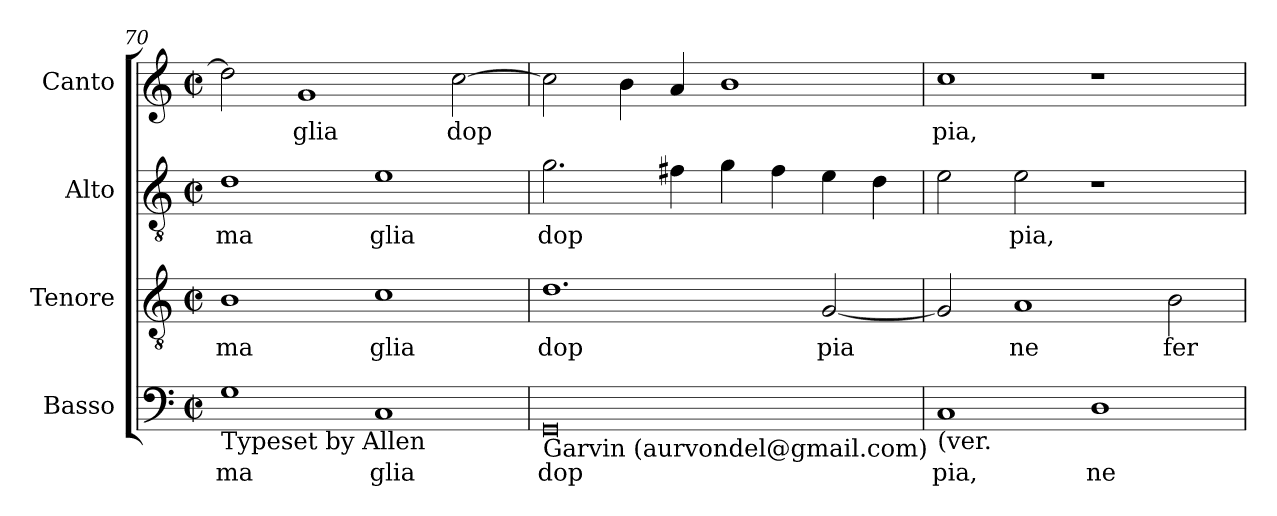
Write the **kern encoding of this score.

**kern	**text	**kern	**text	**kern	**text	**kern	**text
*part4	*part4	*part3	*part3	*part2	*part2	*part1	*part1
*staff4	*staff4	*staff3	*staff3	*staff2	*staff2	*staff1	*staff1
*I"Basso	*	*I"Tenore	*	*I"Alto	*	*I"Canto	*
*I'Basso	*	*I'Tenore	*	*I'Alto	*	*I'Canto	*
*clefF4	*	*clefGv2	*	*clefGv2	*	*clefG2	*
*k[]	*	*k[]	*	*k[]	*	*k[]	*
*C:	*	*C:	*	*C:	*	*C:	*
*M2/2	*	*M2/2	*	*M2/2	*	*M2/2	*
*met(c|)	*	*met(c|)	*	*met(c|)	*	*met(c|)	*
=70	=70	=70	=70	=70	=70	=70	=70
!LO:TX:b:t=Typeset by Allen	!	!	!	!	!	!	!
!	!LO:LY:b:cj	!	!LO:LY:b:cj	!	!LO:LY:b:cj	!	!LO:LY:b:cj
1G	ma	1B	ma	1d	ma	2dd\]	--
!	!	!	!	!	!	!	!LO:LY:b:cj
.	.	.	.	.	.	1g	-glia
!	!LO:LY:b:cj	!	!LO:LY:b:cj	!	!LO:LY:b:cj	!	!
1C	glia	1c	glia	1e	glia	.	.
!	!	!	!	!	!	!	!LO:LY:b:cj
.	.	.	.	.	.	[>2cc\	dop-
=71	=71	=71	=71	=71	=71	=71	=71
!LO:TX:b:t=Garvin (aurvondel@gmail.com)	!	!	!	!	!	!	!
!	!LO:LY:b:cj	!	!LO:LY:b:cj	!	!LO:LY:b:cj	!	!LO:LY:b:cj
0GG	dop	1.d	dop	2.g\	dop	2cc\]	--
!	!	!	!	!	!	!	!LO:LY:b:cj
.	.	.	.	.	.	4b\	--
!	!	!	!	!	!LO:LY:b:cj	!	!LO:LY:b:cj
.	.	.	.	4f#X\	.	4a/	--
!	!	!	!	!	!LO:LY:b:cj	!	!LO:LY:b:cj
.	.	.	.	4g\	.	1b	--
!	!	!	!	!	!LO:LY:b:cj	!	!
.	.	.	.	4f#\	.	.	.
!	!	!	!LO:LY:b:cj	!	!LO:LY:b:cj	!	!
.	.	[<2G/	pia	4e\	.	.	.
!	!	!	!	!	!LO:LY:b:cj	!	!
.	.	.	.	4d\	.	.	.
=72	=72	=72	=72	=72	=72	=72	=72
!LO:TX:b:t=(ver.	!	!	!	!	!	!	!
!	!LO:LY:b:cj	!	!LO:LY:b:cj	!	!LO:LY:b:cj	!	!LO:LY:b:cj
1C	pia,	2G/]	.	2e\	.	1cc	-pia,
!	!	!	!LO:LY:b:cj	!	!LO:LY:b:cj	!	!
.	.	1A	ne	2e\	pia,	.	.
!	!LO:LY:b:cj	!	!	!	!	!	!
1D	ne	.	.	1r	.	1r	.
!	!	!	!LO:LY:b:cj	!	!	!	!
.	.	2B\	fer	.	.	.	.
=	=	=	=	=	=	=	=
*-	*-	*-	*-	*-	*-	*-	*-
